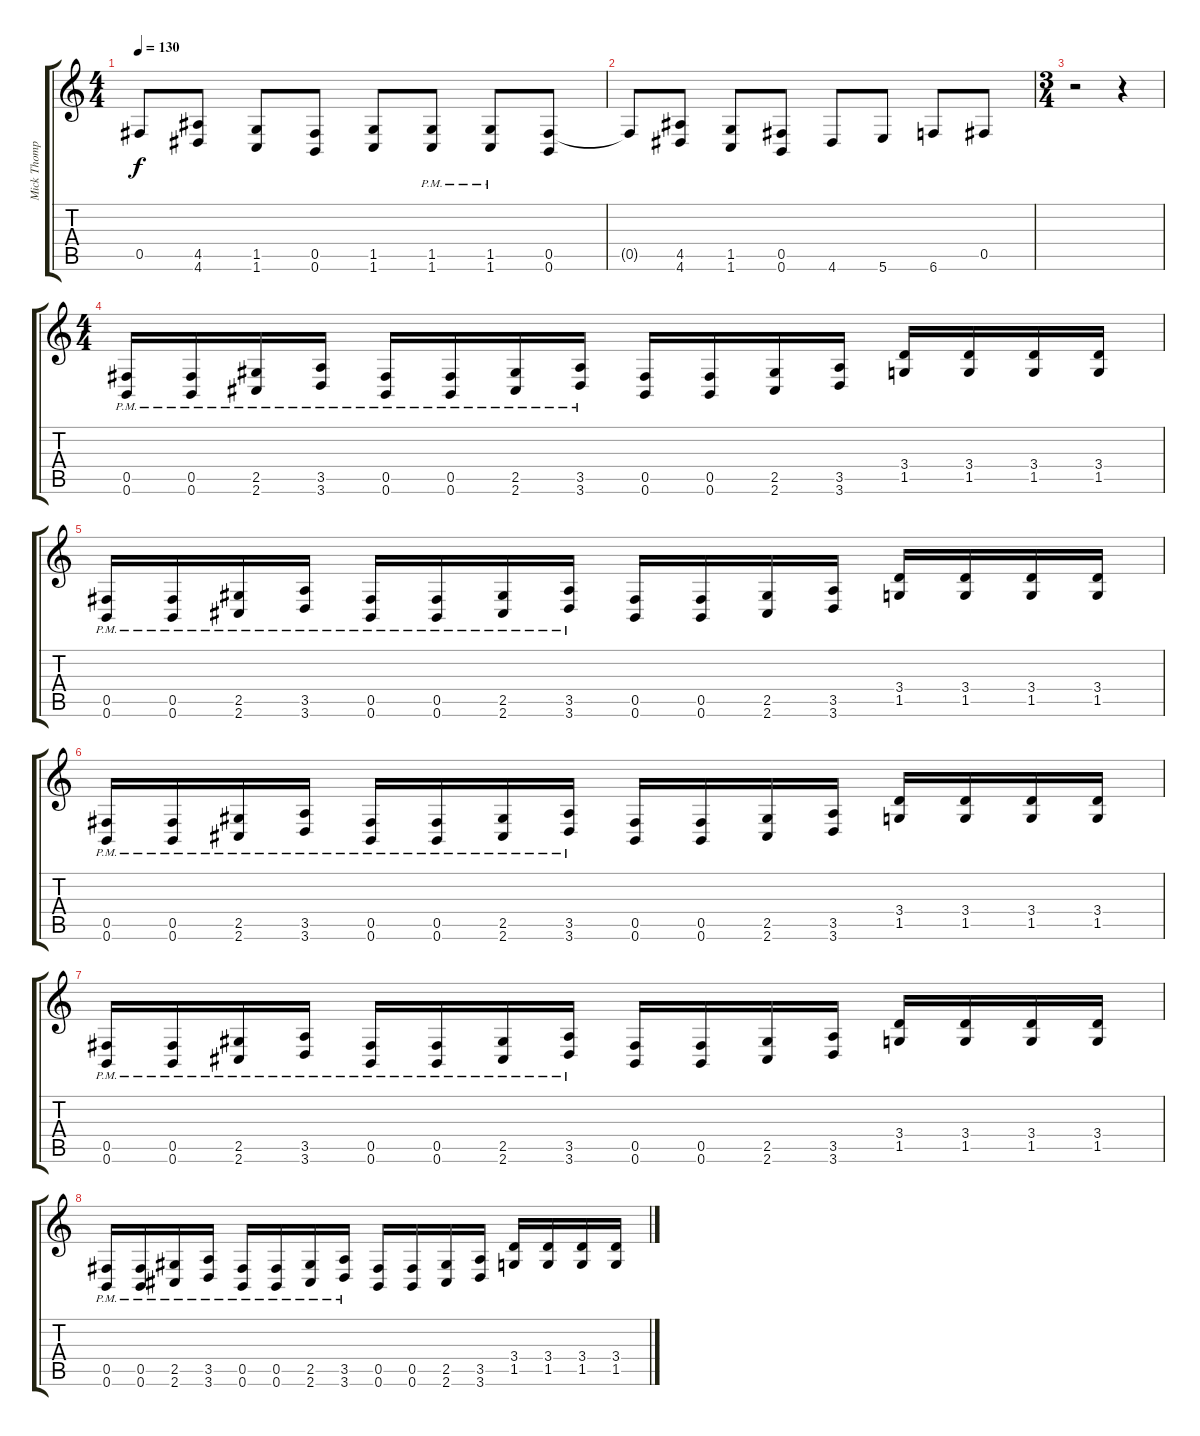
\track ("Mick Thompson" "Mick Thomp") {instrument overdrivenguitar}
\staff {score tabs}
\tuning (Db4 Ab3 E3 B2 Gb2 B1) {hide}
\ts (4 4)
\tempo 130
\clef g2
\ks c
0.5{t}.8{dy f} (4.5 4.6).8 (1.5 1.6).8 (0.5 0.6).8 (1.5 1.6).8 (1.5{pm} 1.6{pm}).8 (1.5{pm} 1.6{pm}).8 (0.5 0.6).8 |
0.5{t}.8 (4.5 4.6).8 (1.5 1.6).8 (0.5 0.6).8 4.6.8 5.6.8 6.6.8 0.5.8 |
\ts (3 4)
r.2 r.4 |
\ts (4 4)
(0.5{pm} 0.6{pm}).16 (0.5{pm} 0.6{pm}).16 (2.5 2.6{pm}).16 (3.5 3.6{pm}).16 (0.5{pm} 0.6).16 (0.5{pm} 0.6{pm}).16 (2.5 2.6{pm}).16 (3.5 3.6{pm}).16 (0.5 0.6).16 (0.5 0.6).16 (2.5 2.6).16 (3.5 3.6).16 (3.4 1.5).16 (3.4 1.5).16 (3.4 1.5).16 (3.4 1.5).16 |
(0.5{pm} 0.6{pm}).16 (0.5{pm} 0.6{pm}).16 (2.5 2.6{pm}).16 (3.5 3.6{pm}).16 (0.5{pm} 0.6).16 (0.5{pm} 0.6{pm}).16 (2.5 2.6{pm}).16 (3.5 3.6{pm}).16 (0.5 0.6).16 (0.5 0.6).16 (2.5 2.6).16 (3.5 3.6).16 (3.4 1.5).16 (3.4 1.5).16 (3.4 1.5).16 (3.4 1.5).16 |
(0.5{pm} 0.6{pm}).16 (0.5{pm} 0.6{pm}).16 (2.5 2.6{pm}).16 (3.5 3.6{pm}).16 (0.5{pm} 0.6).16 (0.5{pm} 0.6{pm}).16 (2.5 2.6{pm}).16 (3.5 3.6{pm}).16 (0.5 0.6).16 (0.5 0.6).16 (2.5 2.6).16 (3.5 3.6).16 (3.4 1.5).16 (3.4 1.5).16 (3.4 1.5).16 (3.4 1.5).16 |
(0.5{pm} 0.6{pm}).16 (0.5{pm} 0.6{pm}).16 (2.5 2.6{pm}).16 (3.5 3.6{pm}).16 (0.5{pm} 0.6).16 (0.5{pm} 0.6{pm}).16 (2.5 2.6{pm}).16 (3.5 3.6{pm}).16 (0.5 0.6).16 (0.5 0.6).16 (2.5 2.6).16 (3.5 3.6).16 (3.4 1.5).16 (3.4 1.5).16 (3.4 1.5).16 (3.4 1.5).16 |
(0.5{pm} 0.6{pm}).16 (0.5{pm} 0.6{pm}).16 (2.5 2.6{pm}).16 (3.5 3.6{pm}).16 (0.5{pm} 0.6).16 (0.5{pm} 0.6{pm}).16 (2.5 2.6{pm}).16 (3.5 3.6{pm}).16 (0.5 0.6).16 (0.5 0.6).16 (2.5 2.6).16 (3.5 3.6).16 (3.4 1.5).16 (3.4 1.5).16 (3.4 1.5).16 (3.4 1.5).16
